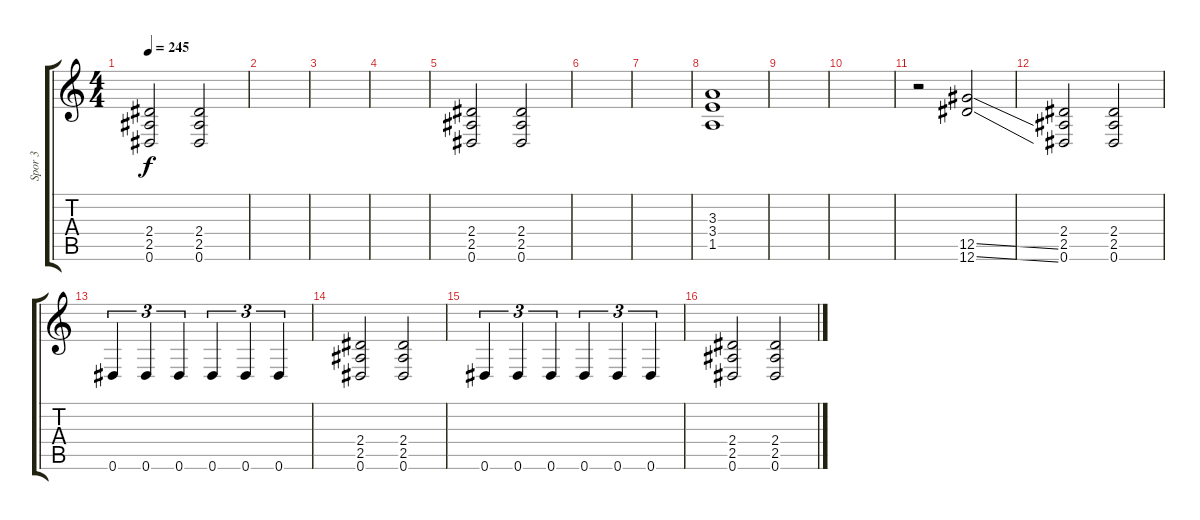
\track ("Spor 3" "Spor 3") {instrument distortionguitar}
\staff {score tabs}
\tuning (Eb4 Bb3 Gb3 Db3 Ab2 Eb2) {hide}
\ts (4 4)
\tempo 245
\clef g2
\ks c
(2.4 2.5 0.6).2{dy f} (2.4 2.5 0.6).2 |
|
|
|
(2.4 2.5 0.6).2 (2.4 2.5 0.6).2 |
|
|
(3.3 3.4 1.5).1 |
|
|
r.2 (12.5{ss} 12.6{ss}).2 |
(2.4 2.5 0.6).2 (2.4 2.5 0.6).2 |
0.6.4{tu (3 2)} 0.6.4{tu (3 2)} 0.6.4{tu (3 2)} 0.6.4{tu (3 2)} 0.6.4{tu (3 2)} 0.6.4{tu (3 2)} |
(2.4 2.5 0.6).2 (2.4 2.5 0.6).2 |
0.6.4{tu (3 2)} 0.6.4{tu (3 2)} 0.6.4{tu (3 2)} 0.6.4{tu (3 2)} 0.6.4{tu (3 2)} 0.6.4{tu (3 2)} |
(2.4 2.5 0.6).2 (2.4 2.5 0.6).2
